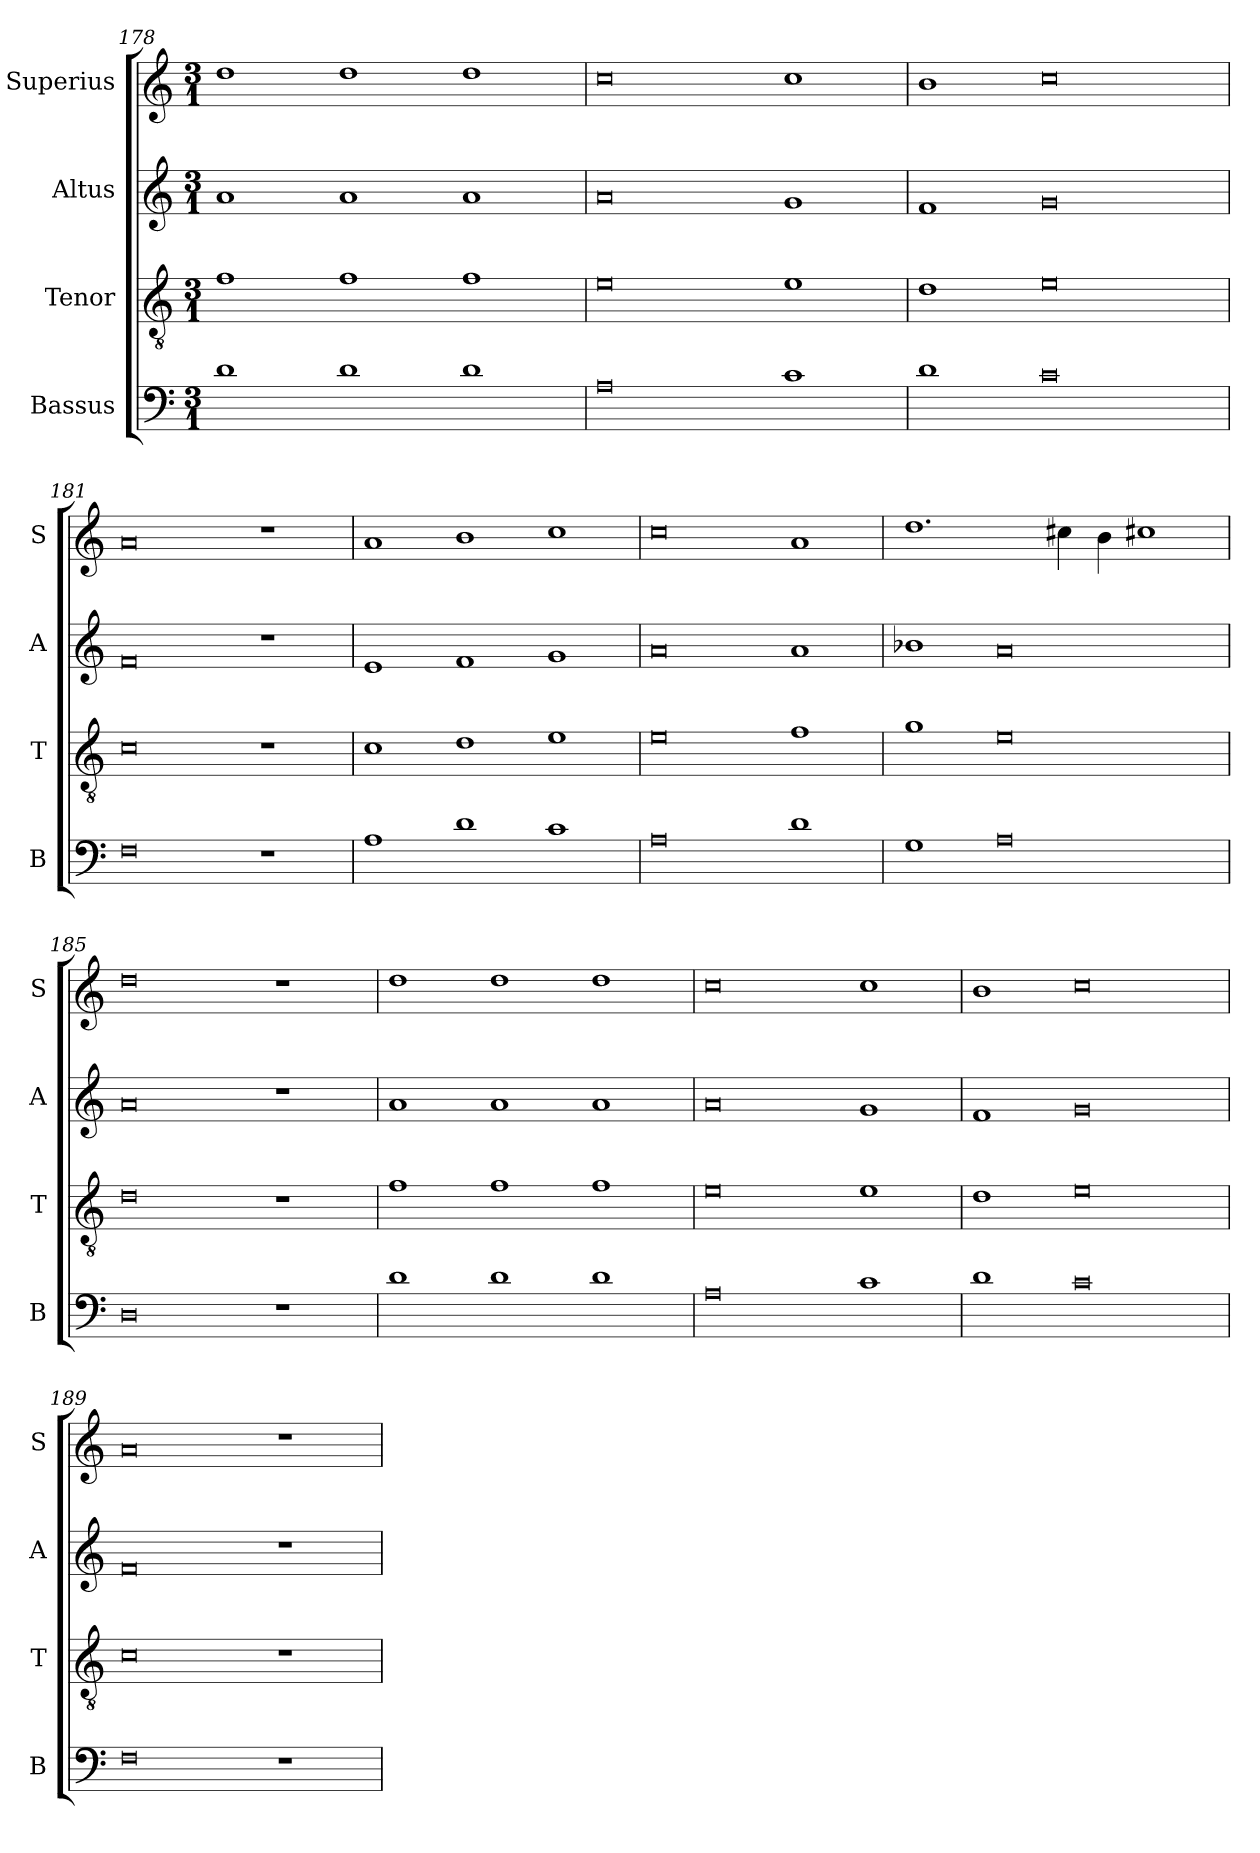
**kern	**kern	**kern	**kern
*part4	*part3	*part2	*part1
*staff4	*staff3	*staff2	*staff1
*I"Bassus	*I"Tenor	*I"Altus	*I"Superius
*I'B	*I'T	*I'A	*I'S
*clefF4	*clefGv2	*clefG2	*clefG2
*k[]	*k[]	*k[]	*k[]
*C:	*C:	*C:	*C:
*M3/1	*M3/1	*M3/1	*M3/1
=178	=178	=178	=178
1d	1f	1a	1dd
1d	1f	1a	1dd
1d	1f	1a	1dd
=179	=179	=179	=179
0A	0e	0a	0cc
1c	1e	1g	1cc
=180	=180	=180	=180
1d	1d	1f	1b
0c	0e	0g	0cc
=181	=181	=181	=181
0F	0c	0f	0a
1r	1r	1r	1r
=182	=182	=182	=182
1A	1c	1e	1a
1d	1d	1f	1b
1c	1e	1g	1cc
=183	=183	=183	=183
0A	0e	0a	0cc
1d	1f	1a	1a
=184	=184	=184	=184
1G	1g	1b-X	1.dd
0A	0e	0a	.
.	.	.	4cc#X
.	.	.	4b
.	.	.	1cc#X
=185	=185	=185	=185
0D	0d	0a	0dd
1r	1r	1r	1r
=186	=186	=186	=186
1d	1f	1a	1dd
1d	1f	1a	1dd
1d	1f	1a	1dd
=187	=187	=187	=187
0A	0e	0a	0cc
1c	1e	1g	1cc
=188	=188	=188	=188
1d	1d	1f	1b
0c	0e	0g	0cc
=189	=189	=189	=189
0F	0c	0f	0a
1r	1r	1r	1r
=	=	=	=
*-	*-	*-	*-
